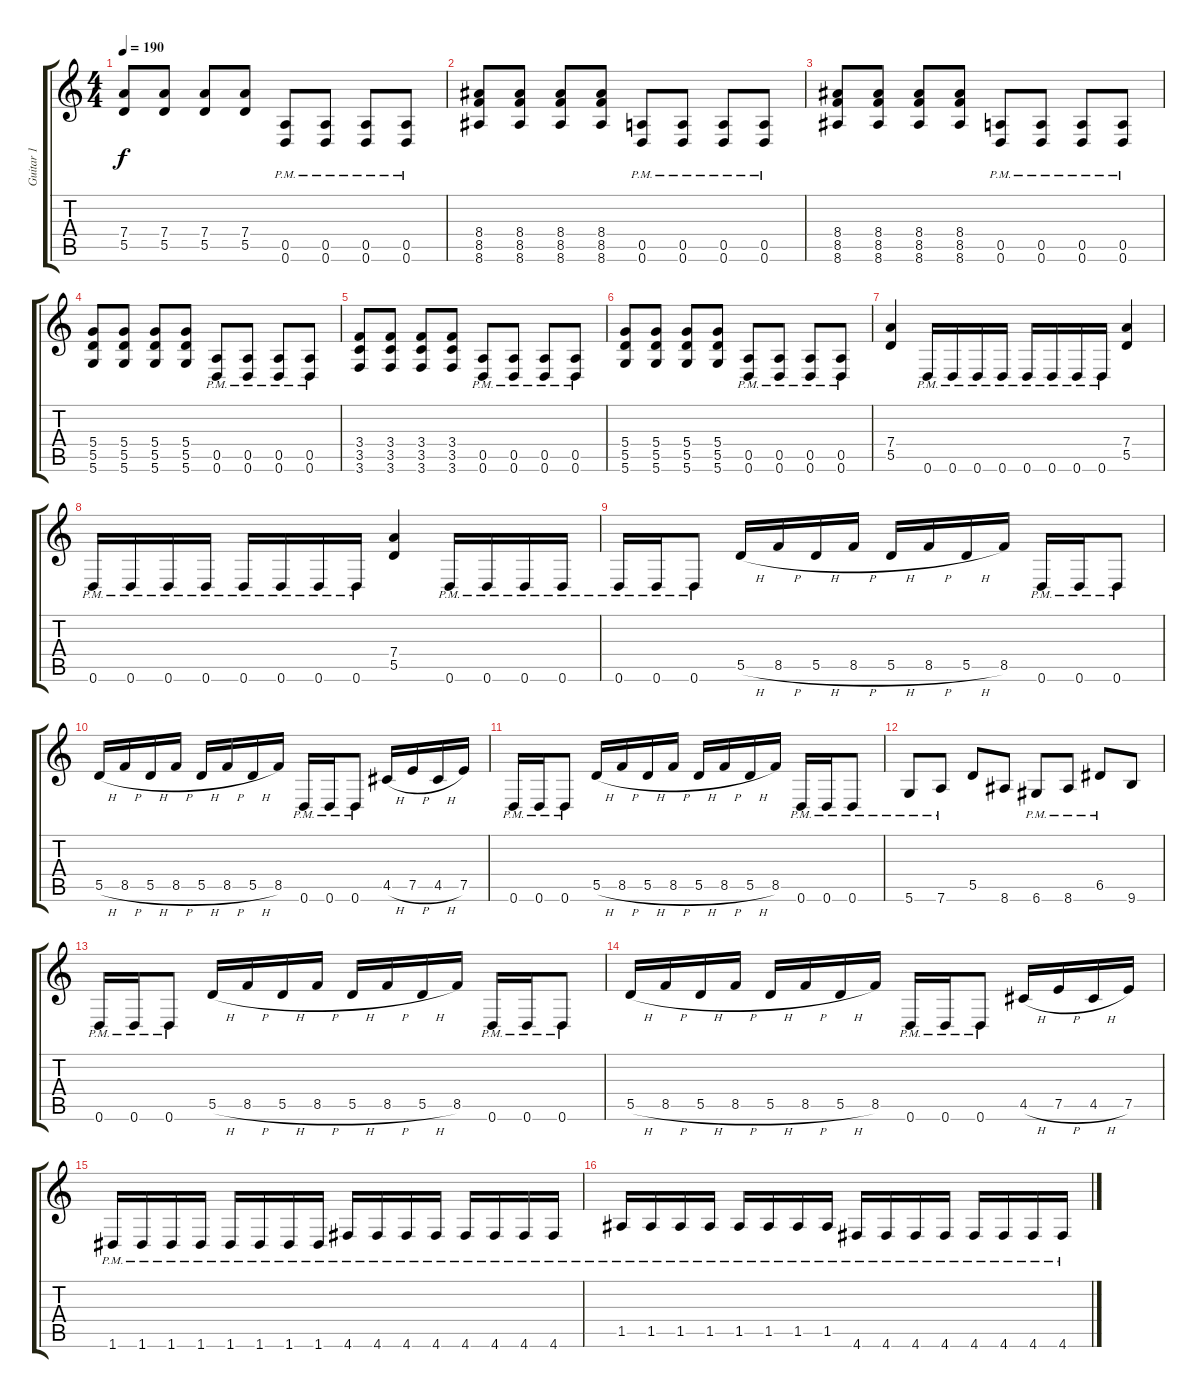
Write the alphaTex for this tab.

\track ("Guitar 1" "Guitar 1") {instrument distortionguitar}
\staff {score tabs}
\tuning (E4 B3 G3 D3 A2 D2) {hide}
\ts (4 4)
\tempo 190
\clef g2
\ks c
(7.4 5.5).8{dy f} (7.4 5.5).8 (7.4 5.5).8 (7.4 5.5).8 (0.5{pm} 0.6{pm}).8 (0.5{pm} 0.6{pm}).8 (0.5{pm} 0.6{pm}).8 (0.5{pm} 0.6{pm}).8 |
(8.4 8.5 8.6).8 (8.4 8.5 8.6).8 (8.4 8.5 8.6).8 (8.4 8.5 8.6).8 (0.5{pm} 0.6{pm}).8 (0.5{pm} 0.6{pm}).8 (0.5{pm} 0.6{pm}).8 (0.5{pm} 0.6{pm}).8 |
(8.4 8.5 8.6).8 (8.4 8.5 8.6).8 (8.4 8.5 8.6).8 (8.4 8.5 8.6).8 (0.5{pm} 0.6{pm}).8 (0.5{pm} 0.6{pm}).8 (0.5{pm} 0.6{pm}).8 (0.5{pm} 0.6{pm}).8 |
(5.4 5.5 5.6).8 (5.4 5.5 5.6).8 (5.4 5.5 5.6).8 (5.4 5.5 5.6).8 (0.5{pm} 0.6{pm}).8 (0.5{pm} 0.6{pm}).8 (0.5{pm} 0.6{pm}).8 (0.5{pm} 0.6{pm}).8 |
(3.4 3.5 3.6).8 (3.4 3.5 3.6).8 (3.4 3.5 3.6).8 (3.4 3.5 3.6).8 (0.5{pm} 0.6{pm}).8 (0.5{pm} 0.6{pm}).8 (0.5{pm} 0.6{pm}).8 (0.5{pm} 0.6{pm}).8 |
(5.4 5.5 5.6).8 (5.4 5.5 5.6).8 (5.4 5.5 5.6).8 (5.4 5.5 5.6).8 (0.5{pm} 0.6{pm}).8 (0.5{pm} 0.6{pm}).8 (0.5{pm} 0.6{pm}).8 (0.5{pm} 0.6{pm}).8 |
(7.4 5.5).4 0.6{pm}.16 0.6{pm}.16 0.6{pm}.16 0.6{pm}.16 0.6{pm}.16 0.6{pm}.16 0.6{pm}.16 0.6{pm}.16 (7.4 5.5).4 |
0.6{pm}.16 0.6{pm}.16 0.6{pm}.16 0.6{pm}.16 0.6{pm}.16 0.6{pm}.16 0.6{pm}.16 0.6{pm}.16 (7.4 5.5).4 0.6{pm}.16 0.6{pm}.16 0.6{pm}.16 0.6{pm}.16 |
0.6{pm}.16 0.6{pm}.16 0.6{pm}.8 5.5{h}.16 8.5{h}.16 5.5{h}.16 8.5{h}.16 5.5{h}.16 8.5{h}.16 5.5{h}.16 8.5.16 0.6{pm}.16 0.6{pm}.16 0.6{pm}.8 |
5.5{h}.16 8.5{h}.16 5.5{h}.16 8.5{h}.16 5.5{h}.16 8.5{h}.16 5.5{h}.16 8.5.16 0.6{pm}.16 0.6{pm}.16 0.6{pm}.8 4.5{h}.16 7.5{h}.16 4.5{h}.16 7.5.16 |
0.6{pm}.16 0.6{pm}.16 0.6{pm}.8 5.5{h}.16 8.5{h}.16 5.5{h}.16 8.5{h}.16 5.5{h}.16 8.5{h}.16 5.5{h}.16 8.5.16 0.6{pm}.16 0.6{pm}.16 0.6{pm}.8 |
5.6{pm}.8 7.6{pm}.8 5.5.8 8.6.8 6.6{pm}.8 8.6{pm}.8 6.5{pm}.8 9.6.8 |
0.6{pm}.16 0.6{pm}.16 0.6{pm}.8 5.5{h}.16 8.5{h}.16 5.5{h}.16 8.5{h}.16 5.5{h}.16 8.5{h}.16 5.5{h}.16 8.5.16 0.6{pm}.16 0.6{pm}.16 0.6{pm}.8 |
5.5{h}.16 8.5{h}.16 5.5{h}.16 8.5{h}.16 5.5{h}.16 8.5{h}.16 5.5{h}.16 8.5.16 0.6{pm}.16 0.6{pm}.16 0.6{pm}.8 4.5{h}.16 7.5{h}.16 4.5{h}.16 7.5.16 |
1.6{pm}.16 1.6{pm}.16 1.6{pm}.16 1.6{pm}.16 1.6{pm}.16 1.6{pm}.16 1.6{pm}.16 1.6{pm}.16 4.6{pm}.16 4.6{pm}.16 4.6{pm}.16 4.6{pm}.16 4.6{pm}.16 4.6{pm}.16 4.6{pm}.16 4.6{pm}.16 |
1.5{pm}.16 1.5{pm}.16 1.5{pm}.16 1.5{pm}.16 1.5{pm}.16 1.5{pm}.16 1.5{pm}.16 1.5{pm}.16 4.6{pm}.16 4.6{pm}.16 4.6{pm}.16 4.6{pm}.16 4.6{pm}.16 4.6{pm}.16 4.6{pm}.16 4.6{pm}.16
